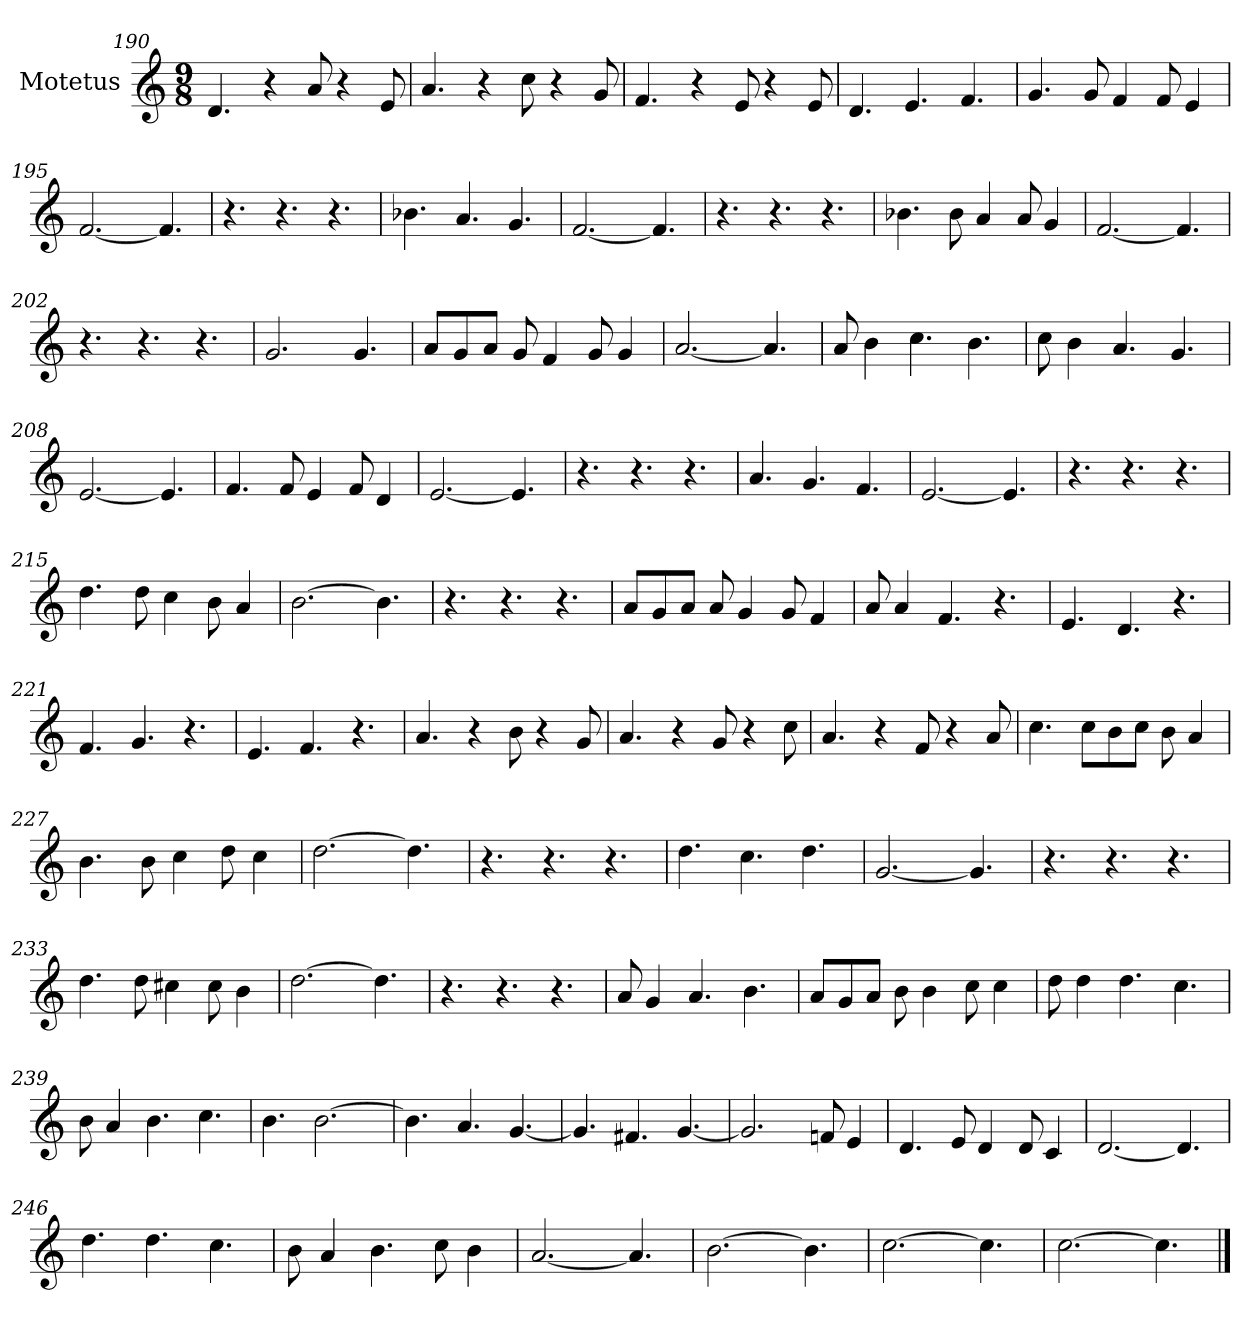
**kern
*part1
*staff1
*I"Motetus
*I'M.
*clefG2
*k[]
*M9/8
=190
4.d/
4r
8a/
4r
8e/
=191
4.a/
4r
8cc\
4r
8g/
=192
4.f/
4r
8e/
4r
8e/
=193
4.d/
4.e/
4.f/
=194
4.g/
8g/
4f/
8f/
4e/
=195
[2.f/
4.f/]
!!LO:LB:g=z
=196
4.r
4.r
4.r
=197
4.b-X\
4.a/
4.g/
=198
[2.f/
4.f/]
=199
4.r
4.r
4.r
=200
4.b-X\
8b-\
4a/
8a/
4g/
=201
[2.f/
4.f/]
=202
4.r
4.r
4.r
!!LO:LB:g=z
=203
2.g/
4.g/
=204
8a/L
8g/
8a/J
8g/
4f/
8g/
4g/
=205
[2.a/
4.a/]
=206
8a/
4b\
4.cc\
4.b\
=207
8cc\
4b\
4.a/
4.g/
=208
[2.e/
4.e/]
=209
4.f/
8f/
4e/
8f/
4d/
!!LO:LB:g=z
=210
[2.e/
4.e/]
=211
4.r
4.r
4.r
=212
4.a/
4.g/
4.f/
=213
[2.e/
4.e/]
=214
4.r
4.r
4.r
=215
4.dd\
8dd\
4cc\
8b\
4a/
=216
[2.b\
4.b\]
=217
4.r
4.r
4.r
!!LO:LB:g=z
=218
8a/L
8g/
8a/J
8a/
4g/
8g/
4f/
=219
8a/
4a/
4.f/
4.r
=220
4.e/
4.d/
4.r
=221
4.f/
4.g/
4.r
=222
4.e/
4.f/
4.r
!!LO:PB:g=z
=223
4.a/
4r
8b\
4r
8g/
=224
4.a/
4r
8g/
4r
8cc\
=225
4.a/
4r
8f/
4r
8a/
=226
4.cc\
8cc\L
8b\
8cc\J
8b\
4a/
=227
4.b\
8b\
4cc\
8dd\
4cc\
=228
[2.dd\
4.dd\]
=229
4.r
4.r
4.r
!!LO:LB:g=z
=230
4.dd\
4.cc\
4.dd\
=231
[2.g/
4.g/]
=232
4.r
4.r
4.r
=233
4.dd\
8dd\
4cc#X\
8cc#\
4b\
=234
[2.dd\
4.dd\]
=235
4.r
4.r
4.r
=236
8a/
4g/
4.a/
4.b\
=237
8a/L
8g/
8a/J
8b\
4b\
8cc\
4cc\
!!LO:LB:g=z
=238
8dd\
4dd\
4.dd\
4.cc\
=239
8b\
4a/
4.b\
4.cc\
=240
4.b\
[2.b\
=241
4.b\]
4.a/
[4.g/
=242
4.g/]
4.f#X/
[4.g/
=243
2.g/]
8fn/
4e/
!!LO:LB:g=z
=244
4.d/
8e/
4d/
8d/
4c/
=245
[2.d/
4.d/]
=246
4.dd\
4.dd\
4.cc\
=247
8b\
4a/
4.b\
8cc\
4b\
=248
[2.a/
4.a/]
=249
[2.b\
4.b\]
=250
[2.cc\
4.cc\]
=251
[2.cc\
4.cc\]
==
*-
